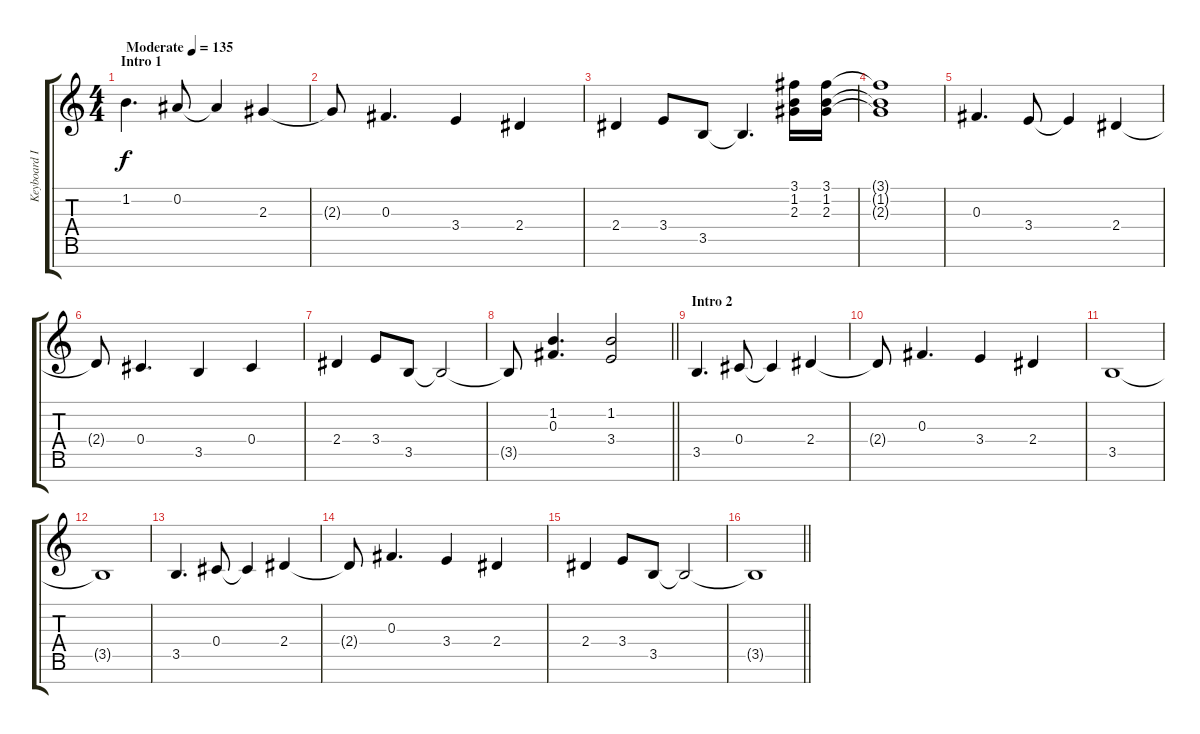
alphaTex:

\track ("Keyboard I" "Keyboard I") {instrument acousticgrandpiano}
\staff {score tabs}
\tuning (Eb5 Bb4 Gb4 Db4 Ab3 Eb3 Bb2) {hide}
\ts (4 4)
\section ("" "Intro 1")
\tempo (135 "Moderate")
\clef g2
\ks c
1.2.4{d dy f instrument acousticgrandpiano} 0.2.8 0.2{t}.4 2.3.4 |
2.3{t}.8 0.3.4{d} 3.4.4 2.4.4 |
2.4.4 3.4.8 3.5.8 3.5{t}.4{d} (3.1 1.2 2.3).16 (3.1 1.2 2.3).16 |
(3.1{t} 1.2{t} 2.3{t}).1 |
0.3.4{d} 3.4.8 3.4{t}.4 2.4.4 |
2.4{t}.8 0.4.4{d} 3.5.4 0.4.4 |
2.4.4 3.4.8 3.5.8 3.5{t}.2 |
\barLineRight lightlight
3.5{t}.8 (1.2 0.3).4{d} (1.2 3.4).2 |
\section ("" "Intro 2")
3.5.4{d} 0.4.8 0.4{t}.4 2.4.4 |
2.4{t}.8 0.3.4{d} 3.4.4 2.4.4 |
3.5.1 |
3.5{t}.1 |
3.5.4{d} 0.4.8 0.4{t}.4 2.4.4 |
2.4{t}.8 0.3.4{d} 3.4.4 2.4.4 |
2.4.4 3.4.8 3.5.8 3.5{t}.2 |
\barLineRight lightlight
3.5{t}.1
